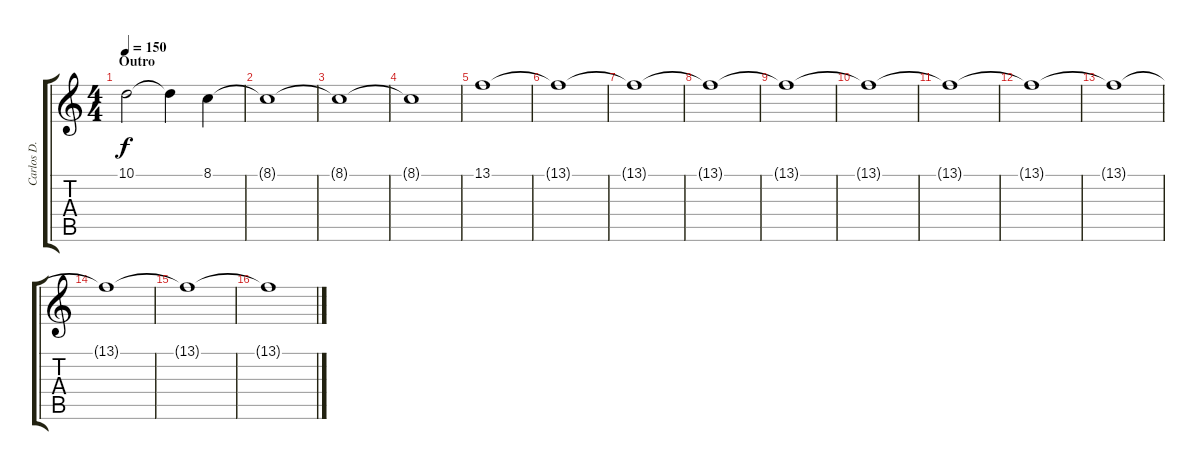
\track ("Carlos D. Synth" "Carlos D. ") {instrument pad2warm}
\staff {score tabs}
\tuning (E4 B3 G3 D3 A2 E2) {hide}
\ts (4 4)
\section ("" "Outro")
\tempo 150
\clef g2
\ks c
10.1.2{dy f} 10.1{t}.4 8.1.4 |
8.1{t}.1 |
8.1{t}.1 |
8.1{t}.1 |
13.1.1 |
13.1{t}.1 |
13.1{t}.1 |
13.1{t}.1 |
13.1{t}.1 |
13.1{t}.1 |
13.1{t}.1 |
13.1{t}.1 |
13.1{t}.1 |
13.1{t}.1 |
13.1{t}.1 |
13.1{t}.1
